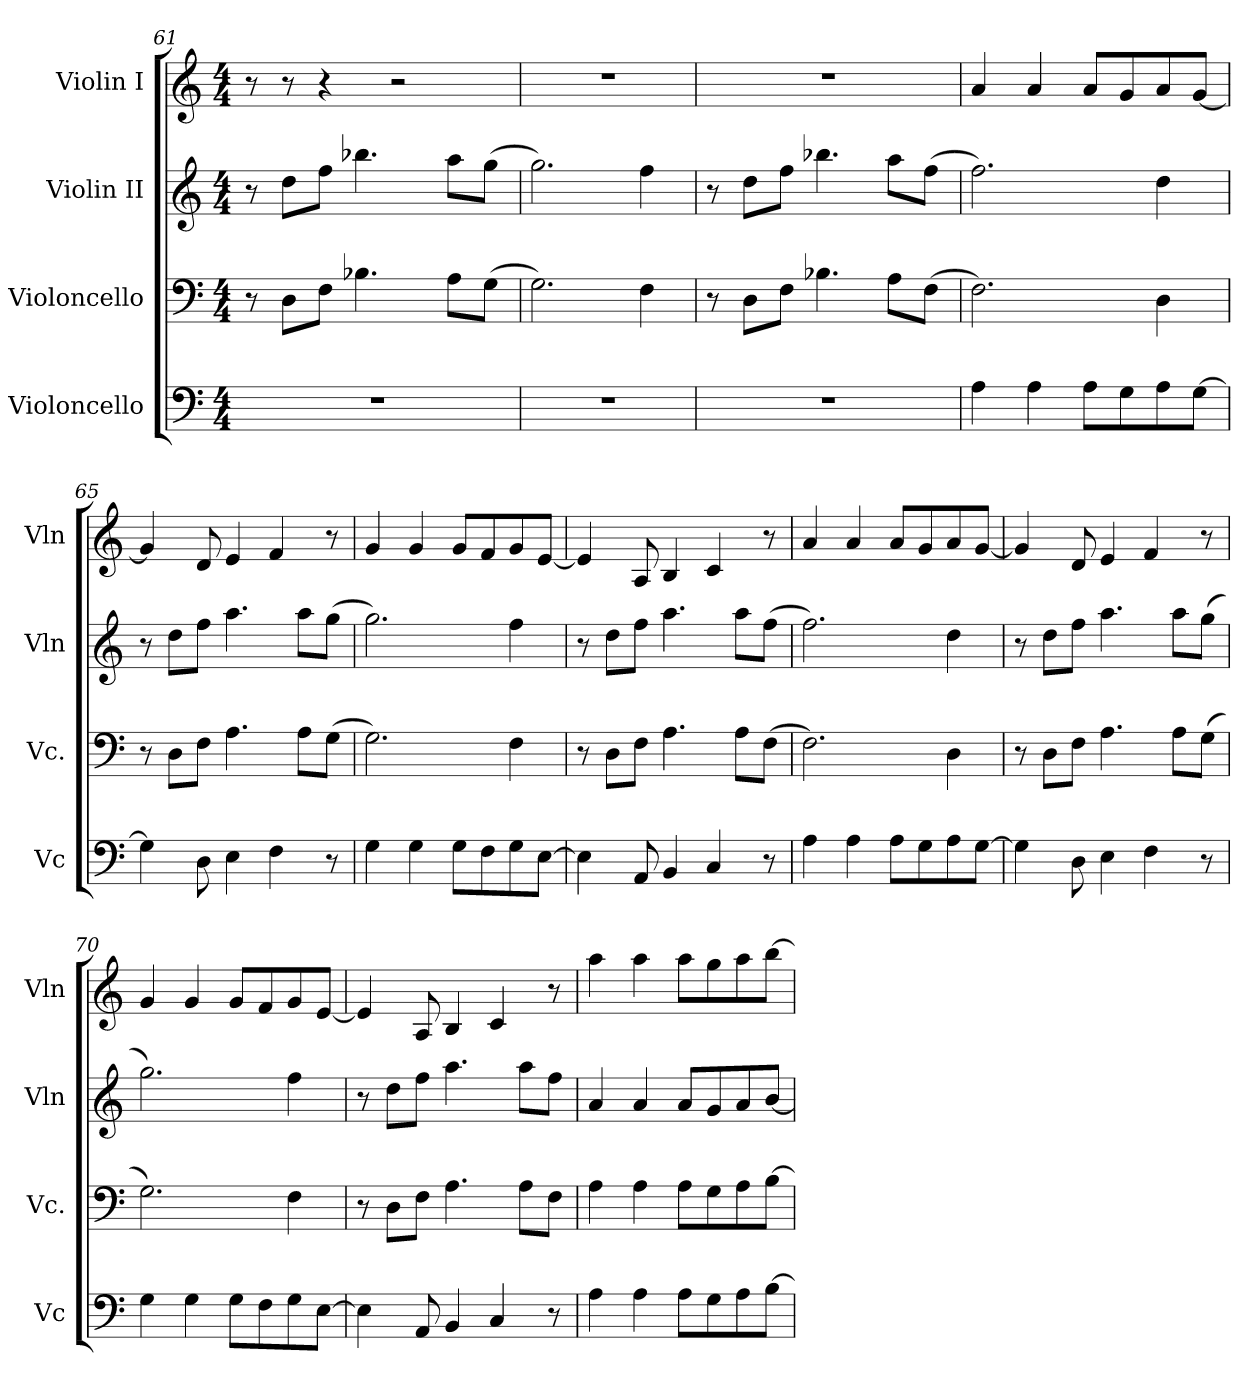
**kern	**kern	**dynam	**kern	**kern
*part4	*part3	*part3	*part2	*part1
*staff4	*staff3	*staff3	*staff2	*staff1
*I"Violoncello	*I"Violoncello	*	*I"Violin II	*I"Violin I
*I'Vc	*I'Vc.	*	*I'Vln	*I'Vln
!!LO:PB:g=z
*clefF4	*clefF4	*	*clefG2	*clefG2
*k[]	*k[]	*	*k[]	*k[]
*M4/4	*M4/4	*	*M4/4	*M4/4
=61	=61	=61	=61	=61
1r	8r	.	8r	8r
.	8D\L	.	8dd\L	8r
.	8F\J	.	8ff\J	4r
.	4.B-X\	.	4.bb-X\	.
.	.	.	.	2r
.	8A\L	.	8aa\L	.
.	(>8G\J	.	(>8gg\J	.
=62	=62	=62	=62	=62
1r	2.G\)	.	2.gg\)	1r
.	4F\	.	4ff\	.
=63	=63	=63	=63	=63
1r	8r	.	8r	1r
.	8D\L	.	8dd\L	.
.	8F\J	.	8ff\J	.
.	4.B-X\	.	4.bb-X\	.
.	8A\L	.	8aa\L	.
.	(>8F\J	.	(>8ff\J	.
=64	=64	=64	=64	=64
4A\	2.F\)	.	2.ff\)	4a/
4A\	.	.	.	4a/
8A\L	.	.	.	8a/L
8G\	.	.	.	8g/
8A\	4D\	.	4dd\	8a/
[8G\J	.	.	.	[8g/J
=65	=65	=65	=65	=65
4G\]	8r	.	8r	4g/]
.	8D\L	.	8dd\L	.
8D\	8F\J	.	8ff\J	8d/
4E\	4.A\	.	4.aa\	4e/
4F\	.	.	.	4f/
.	8A\L	.	8aa\L	.
8r	(>8G\J	.	(>8gg\J	8r
=66	=66	=66	=66	=66
4G\	2.G\)	.	2.gg\)	4g/
4G\	.	.	.	4g/
8G\L	.	.	.	8g/L
8F\	.	.	.	8f/
8G\	4F\	.	4ff\	8g/
[8E\J	.	.	.	[8e/J
!!LO:LB:g=z
=67	=67	=67	=67	=67
4E\]	8r	.	8r	4e/]
.	8D\L	.	8dd\L	.
8AA/	8F\J	.	8ff\J	8A/
4BB/	4.A\	.	4.aa\	4B/
4C/	.	.	.	4c/
.	8A\L	.	8aa\L	.
8r	(>8F\J	.	(>8ff\J	8r
=68	=68	=68	=68	=68
4A\	2.F\)	.	2.ff\)	4a/
4A\	.	.	.	4a/
8A\L	.	.	.	8a/L
8G\	.	.	.	8g/
8A\	4D\	.	4dd\	8a/
[8G\J	.	.	.	[8g/J
=69	=69	=69	=69	=69
4G\]	8r	.	8r	4g/]
.	8D\L	.	8dd\L	.
8D\	8F\J	.	8ff\J	8d/
4E\	4.A\	.	4.aa\	4e/
4F\	.	.	.	4f/
.	8A\L	.	8aa\L	.
8r	(>8G\J	.	(>8gg\J	8r
=70	=70	=70	=70	=70
4G\	2.G\)	.	2.gg\)	4g/
4G\	.	.	.	4g/
8G\L	.	.	.	8g/L
8F\	.	.	.	8f/
8G\	4F\	.	4ff\	8g/
[8E\J	.	.	.	[8e/J
=71	=71	=71	=71	=71
4E\]	8r	.	8r	4e/]
.	8D\L	.	8dd\L	.
8AA/	8F\J	.	8ff\J	8A/
4BB/	4.A\	.	4.aa\	4B/
4C/	.	.	.	4c/
.	8A\L	.	8aa\L	.
8r	8F\J	.	8ff\J	8r
!!LO:LB:g=z
=72	=72	=72	=72	=72
!	!	!LO:DY:b	!	!
!	!	!LO:DY:n=1:b	!	!
4A\	4A\	mf mf	4a/	4aa\
4A\	4A\	.	4a/	4aa\
8A\L	8A\L	.	8a/L	8aa\L
8G\	8G\	.	8g/	8gg\
8A\	8A\	.	8a/	8aa\
[8B\J	[8B\J	.	[8b/J	[8bb\J
=	=	=	=	=
*-	*-	*-	*-	*-
